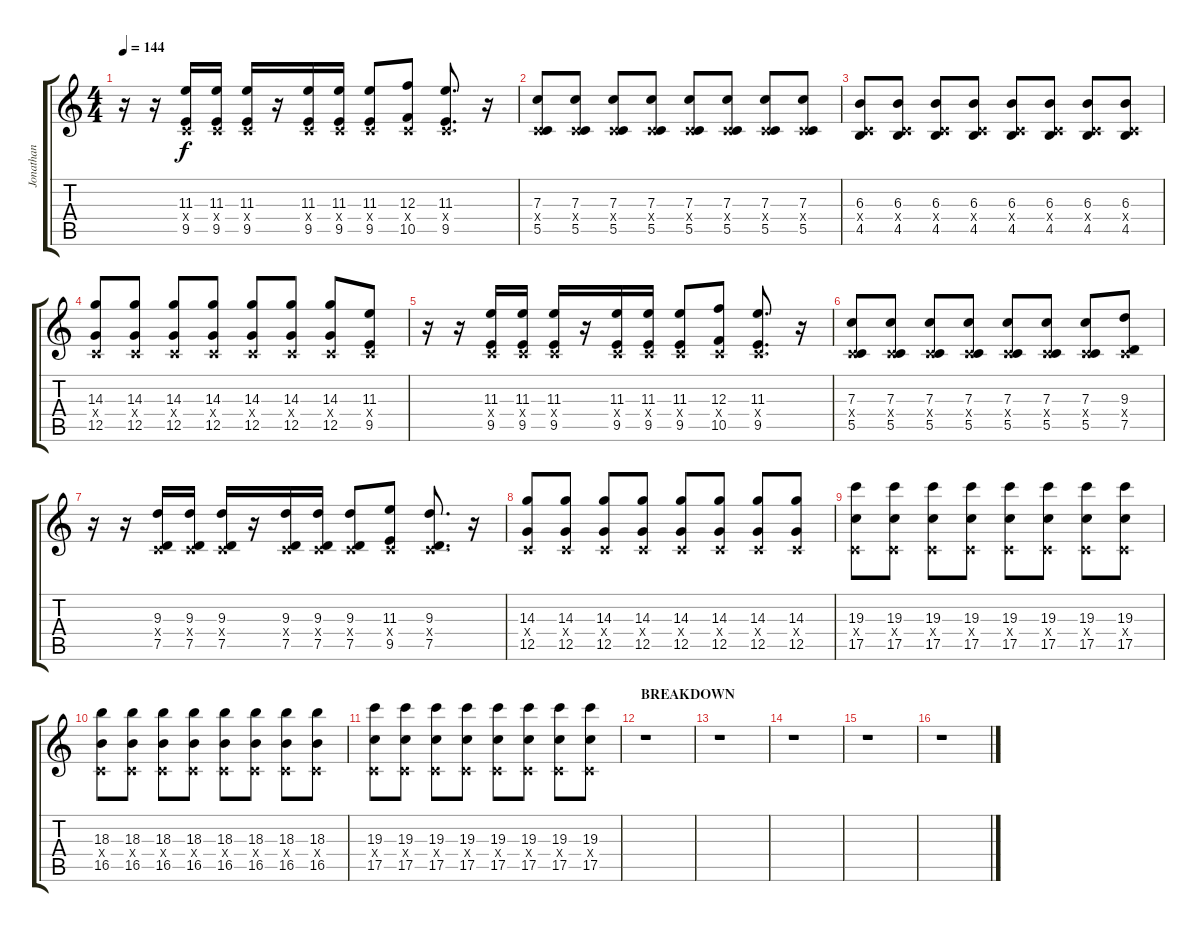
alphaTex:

\track ("Jonathan" "Jonathan") {instrument overdrivenguitar}
\staff {score tabs}
\tuning (D4 A3 F3 C3 G2 C2) {hide}
\ts (4 4)
\tempo 144
\clef g2
\ks c
r.16{dy f} r.16 (11.3 0.4{x} 9.5).16 (11.3 0.4{x} 9.5).16 (11.3 0.4{x} 9.5).16 r.16 (11.3 0.4{x} 9.5).16 (11.3 0.4{x} 9.5).16 (11.3 0.4{x} 9.5).8 (12.3 0.4{x} 10.5).8 (11.3 0.4{x} 9.5).8{d} r.16 |
(7.3 0.4{x} 5.5).8 (7.3 0.4{x} 5.5).8 (7.3 0.4{x} 5.5).8 (7.3 0.4{x} 5.5).8 (7.3 0.4{x} 5.5).8 (7.3 0.4{x} 5.5).8 (7.3 0.4{x} 5.5).8 (7.3 0.4{x} 5.5).8 |
(6.3 0.4{x} 4.5).8 (6.3 0.4{x} 4.5).8 (6.3 0.4{x} 4.5).8 (6.3 0.4{x} 4.5).8 (6.3 0.4{x} 4.5).8 (6.3 0.4{x} 4.5).8 (6.3 0.4{x} 4.5).8 (6.3 0.4{x} 4.5).8 |
(14.3 0.4{x} 12.5).8 (14.3 0.4{x} 12.5).8 (14.3 0.4{x} 12.5).8 (14.3 0.4{x} 12.5).8 (14.3 0.4{x} 12.5).8 (14.3 0.4{x} 12.5).8 (14.3 0.4{x} 12.5).8 (11.3 0.4{x} 9.5).8 |
r.16 r.16 (11.3 0.4{x} 9.5).16 (11.3 0.4{x} 9.5).16 (11.3 0.4{x} 9.5).16 r.16 (11.3 0.4{x} 9.5).16 (11.3 0.4{x} 9.5).16 (11.3 0.4{x} 9.5).8 (12.3 0.4{x} 10.5).8 (11.3 0.4{x} 9.5).8{d} r.16 |
(7.3 0.4{x} 5.5).8 (7.3 0.4{x} 5.5).8 (7.3 0.4{x} 5.5).8 (7.3 0.4{x} 5.5).8 (7.3 0.4{x} 5.5).8 (7.3 0.4{x} 5.5).8 (7.3 0.4{x} 5.5).8 (9.3 0.4{x} 7.5).8 |
r.16 r.16 (9.3 0.4{x} 7.5).16 (9.3 0.4{x} 7.5).16 (9.3 0.4{x} 7.5).16 r.16 (9.3 0.4{x} 7.5).16 (9.3 0.4{x} 7.5).16 (9.3 0.4{x} 7.5).8 (11.3 0.4{x} 9.5).8 (9.3 0.4{x} 7.5).8{d} r.16 |
(14.3 0.4{x} 12.5).8 (14.3 0.4{x} 12.5).8 (14.3 0.4{x} 12.5).8 (14.3 0.4{x} 12.5).8 (14.3 0.4{x} 12.5).8 (14.3 0.4{x} 12.5).8 (14.3 0.4{x} 12.5).8 (14.3 0.4{x} 12.5).8 |
(19.3 0.4{x} 17.5).8 (19.3 0.4{x} 17.5).8 (19.3 0.4{x} 17.5).8 (19.3 0.4{x} 17.5).8 (19.3 0.4{x} 17.5).8 (19.3 0.4{x} 17.5).8 (19.3 0.4{x} 17.5).8 (19.3 0.4{x} 17.5).8 |
(18.3 0.4{x} 16.5).8 (18.3 0.4{x} 16.5).8 (18.3 0.4{x} 16.5).8 (18.3 0.4{x} 16.5).8 (18.3 0.4{x} 16.5).8 (18.3 0.4{x} 16.5).8 (18.3 0.4{x} 16.5).8 (18.3 0.4{x} 16.5).8 |
(19.3 0.4{x} 17.5).8 (19.3 0.4{x} 17.5).8 (19.3 0.4{x} 17.5).8 (19.3 0.4{x} 17.5).8 (19.3 0.4{x} 17.5).8 (19.3 0.4{x} 17.5).8 (19.3 0.4{x} 17.5).8 (19.3 0.4{x} 17.5).8 |
\section ("" "BREAKDOWN")
r.1 |
r.1 |
r.1 |
r.1 |
r.1
